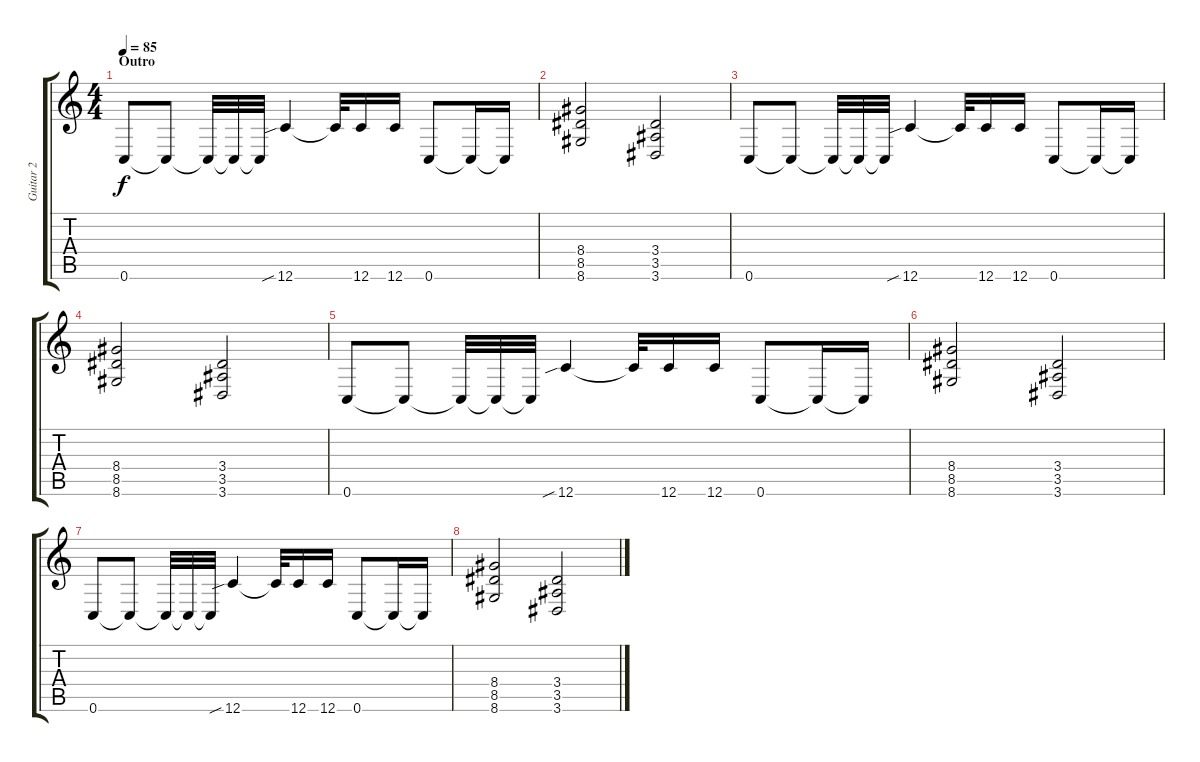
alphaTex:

\track ("Guitar 2" "Guitar 2") {instrument distortionguitar}
\staff {score tabs}
\tuning (D4 A3 F3 C3 G2 C2) {hide}
\ts (4 4)
\section ("" "Outro")
\tempo 85
\clef g2
\ks c
0.6.8{dy f} 0.6{t}.8 0.6{t}.32 0.6{t}.32 0.6{t}.32 12.6{sib}.4 12.6{t}.32 12.6.16 12.6.16 0.6.8 0.6{t}.16 0.6{t}.16 |
(8.4 8.5 8.6).2 (3.4 3.5 3.6).2 |
0.6.8 0.6{t}.8 0.6{t}.32 0.6{t}.32 0.6{t}.32 12.6{sib}.4 12.6{t}.32 12.6.16 12.6.16 0.6.8 0.6{t}.16 0.6{t}.16 |
(8.4 8.5 8.6).2 (3.4 3.5 3.6).2 |
0.6.8 0.6{t}.8 0.6{t}.32 0.6{t}.32 0.6{t}.32 12.6{sib}.4 12.6{t}.32 12.6.16 12.6.16 0.6.8 0.6{t}.16 0.6{t}.16 |
(8.4 8.5 8.6).2 (3.4 3.5 3.6).2 |
0.6.8 0.6{t}.8 0.6{t}.32 0.6{t}.32 0.6{t}.32 12.6{sib}.4 12.6{t}.32 12.6.16 12.6.16 0.6.8 0.6{t}.16 0.6{t}.16 |
(8.4 8.5 8.6).2 (3.4 3.5 3.6).2
